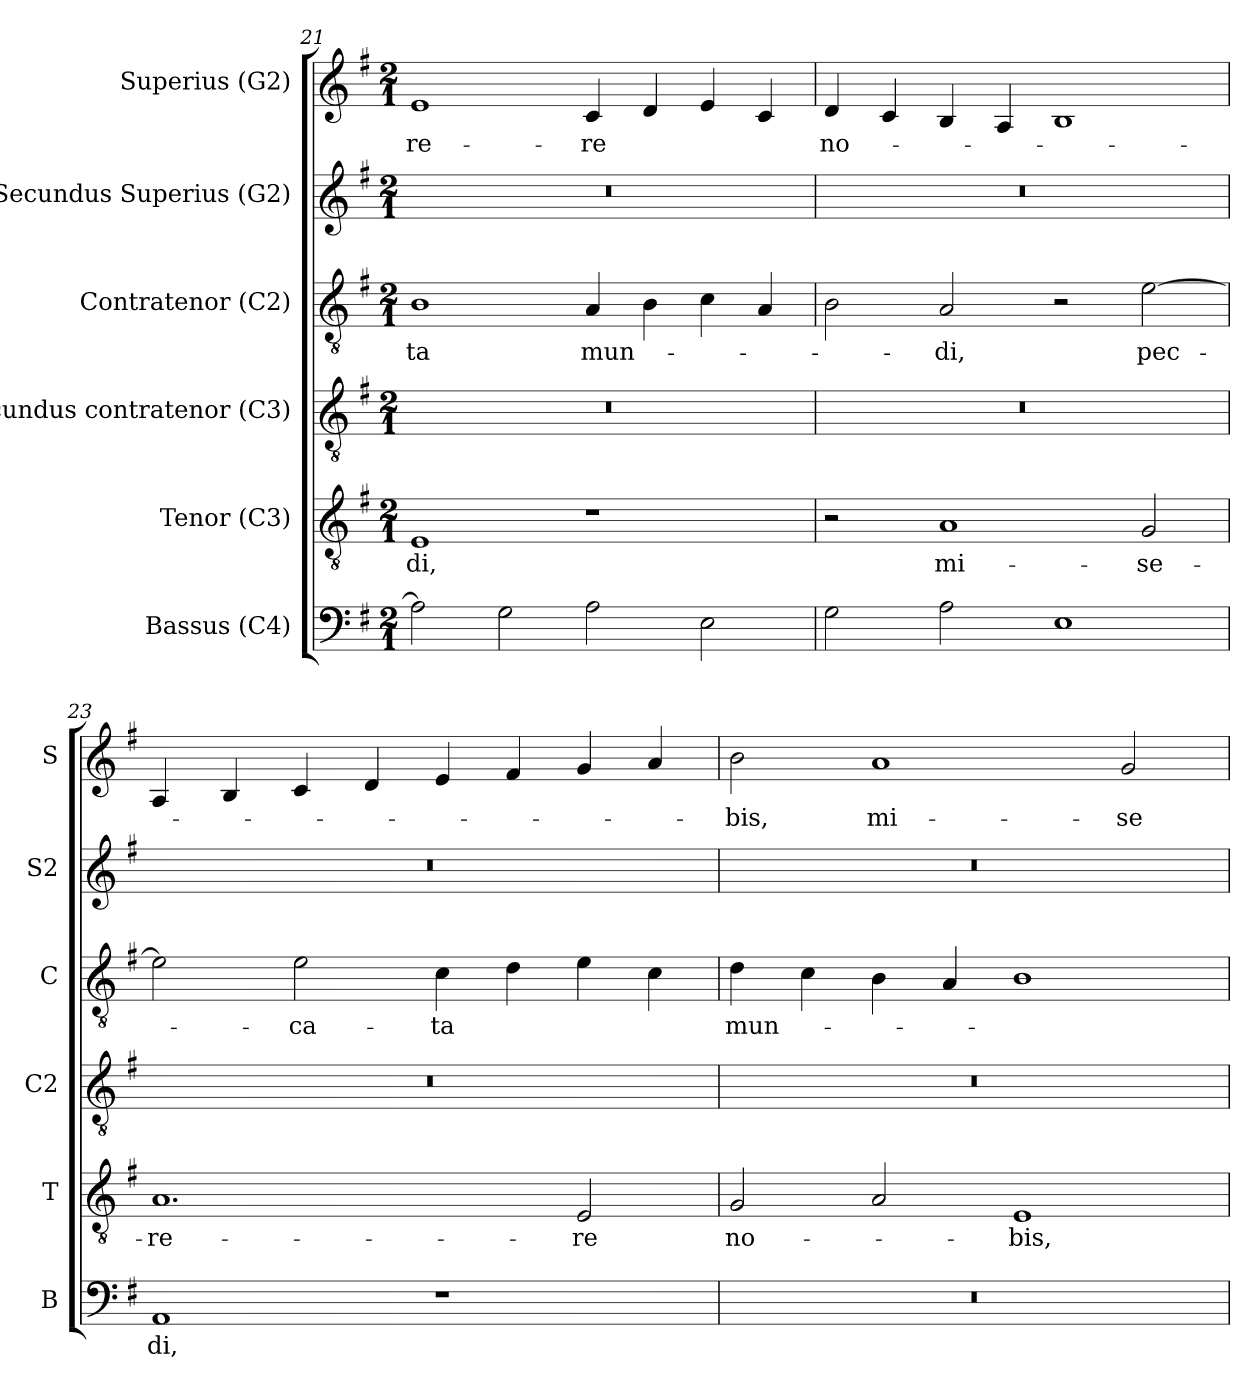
**kern	**text	**kern	**text	**kern	**kern	**text	**kern	**kern	**text
*part6	*part6	*part5	*part5	*part4	*part3	*part3	*part2	*part1	*part1
*staff6	*staff6	*staff5	*staff5	*staff4	*staff3	*staff3	*staff2	*staff1	*staff1
*I"Bassus (C4)	*	*I"Tenor (C3)	*	*I"Secundus contratenor (C3)	*I"Contratenor (C2)	*	*I"Secundus Superius (G2)	*I"Superius (G2)	*
*I'B	*	*I'T	*	*I'C2	*I'C	*	*I'S2	*I'S	*
!!LO:LB:g=z
*clefF4	*	*clefGv2	*	*clefGv2	*clefGv2	*	*clefG2	*clefG2	*
*	*	*	*	*ITrd7c12	*	*	*	*	*
*k[f#]	*	*k[f#]	*	*k[f#]	*k[f#]	*	*k[f#]	*k[f#]	*
*G:	*	*G:	*	*G:	*G:	*	*G:	*G:	*
*M2/1	*	*M2/1	*	*M2/1	*M2/1	*	*M2/1	*M2/1	*
=21	=21	=21	=21	=21	=21	=21	=21	=21	=21
!	!	!	!LO:LY:b:color=#000000	!LO:N:vis=1	!	!	!	!	!
!	!	!	!	!	!	!LO:LY:b:color=#000000	!LO:N:vis=1	!	!
!	!	!	!	!	!	!	!	!	!LO:LY:b:color=#000000
2Ai\]	.	1Ei	-di,	0r	1Bi	-ta	0r	1ei	-re-
2Gi\	.	.	.	.	.	.	.	.	.
!	!	!	!	!	!	!LO:LY:b:color=#000000	!	!	!
!	!	!	!	!	!	!	!	!	!LO:LY:b:color=#000000
2Ai\	.	1r	.	.	4Ai/	mun-	.	4ci/	-re
.	.	.	.	.	4Bi\	.	.	4di/	.
2Ei\	.	.	.	.	4ci\	.	.	4ei/	.
.	.	.	.	.	4Ai/	.	.	4ci/	.
=22	=22	=22	=22	=22	=22	=22	=22	=22	=22
!	!	!	!	!LO:N:vis=1	!	!	!LO:N:vis=1	!	!
!	!	!	!	!	!	!	!	!	!LO:LY:b:color=#000000
2Gi\	.	2r	.	0r	2Bi\	.	0r	4di/	no-
.	.	.	.	.	.	.	.	4ci/	.
!	!	!	!LO:LY:b:color=#000000	!	!	!	!	!	!
!	!	!	!	!	!	!LO:LY:b:color=#000000	!	!	!
2Ai\	.	1Ai	mi-	.	2Ai/	-di,	.	4Bi/	.
.	.	.	.	.	.	.	.	4Ai/	.
1Ei	.	.	.	.	2r	.	.	1Bi	.
!	!	!	!LO:LY:b:color=#000000	!	!	!	!	!	!
!	!	!	!	!	!	!LO:LY:b:color=#000000	!	!	!
.	.	2Gi/	-se-	.	[2ei\	pec-	.	.	.
=23	=23	=23	=23	=23	=23	=23	=23	=23	=23
!	!LO:LY:b:color=#000000	!	!	!	!	!	!	!	!
!	!	!	!LO:LY:b:color=#000000	!LO:N:vis=1	!	!	!LO:N:vis=1	!	!
1AAi	-di,	1.Ai	-re-	0r	2ei\]	.	0r	4Ai/	.
.	.	.	.	.	.	.	.	4Bi/	.
!	!	!	!	!	!	!LO:LY:b:color=#000000	!	!	!
.	.	.	.	.	2ei\	-ca-	.	4ci/	.
.	.	.	.	.	.	.	.	4di/	.
!	!	!	!	!	!	!LO:LY:b:color=#000000	!	!	!
1r	.	.	.	.	4ci\	-ta	.	4ei/	.
.	.	.	.	.	4di\	.	.	4f#i/	.
!	!	!	!LO:LY:b:color=#000000	!	!	!	!	!	!
.	.	2Ei/	-re	.	4ei\	.	.	4gi/	.
.	.	.	.	.	4ci\	.	.	4ai/	.
=24	=24	=24	=24	=24	=24	=24	=24	=24	=24
!LO:N:vis=1	!	!	!	!	!	!	!	!	!
!	!	!	!LO:LY:b:color=#000000	!LO:N:vis=1	!	!	!	!	!
!	!	!	!	!	!	!LO:LY:b:color=#000000	!LO:N:vis=1	!	!
!	!	!	!	!	!	!	!	!	!LO:LY:b:color=#000000
0r	.	2Gi/	no-	0r	4di\	mun-	0r	2bi\	-bis,
.	.	.	.	.	4ci\	.	.	.	.
!	!	!	!	!	!	!	!	!	!LO:LY:b:color=#000000
.	.	2Ai/	.	.	4Bi\	.	.	1ai	mi-
.	.	.	.	.	4Ai/	.	.	.	.
!	!	!	!LO:LY:b:color=#000000	!	!	!	!	!	!
.	.	1Ei	-bis,	.	1Bi	.	.	.	.
!	!	!	!	!	!	!	!	!	!LO:LY:b:color=#000000
.	.	.	.	.	.	.	.	2gi/	-se-
=	=	=	=	=	=	=	=	=	=
*-	*-	*-	*-	*-	*-	*-	*-	*-	*-
